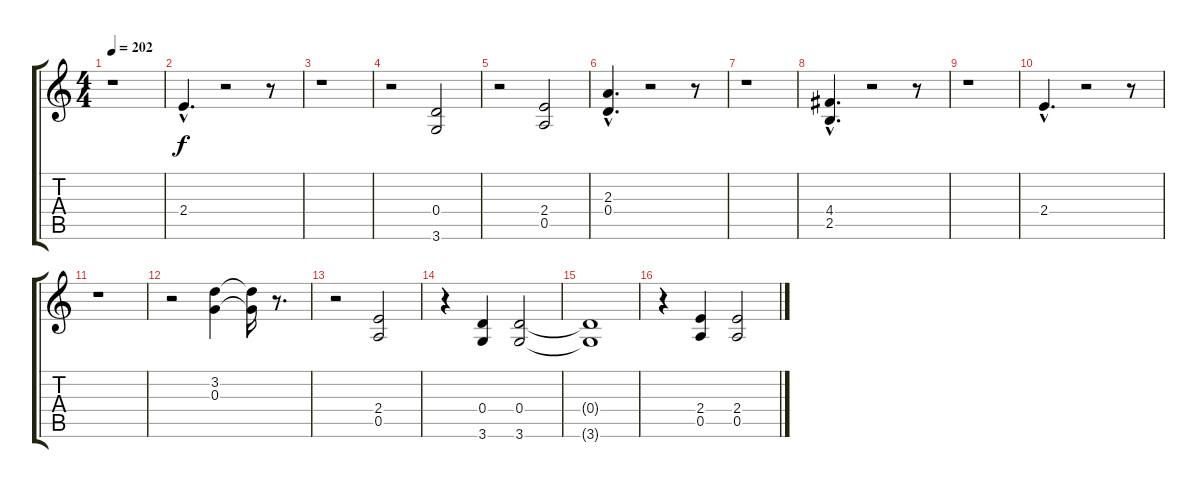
\track "" {instrument distortionguitar}
\staff {score tabs}
\tuning (E4 B3 G3 D3 A2 E2) {hide}
\ts (4 4)
\tempo 202
\clef g2
\ks c
r.1{dy f} |
2.4{hac}.4{d} r.2 r.8 |
r.1 |
r.2 (0.4 3.6).2 |
r.2 (2.4 0.5).2 |
(2.3{hac} 0.4{hac}).4{d} r.2 r.8 |
r.1 |
(4.4{hac} 2.5{hac}).4{d} r.2 r.8 |
r.1 |
2.4{hac}.4{d} r.2 r.8 |
r.1 |
r.2 (3.2 0.3).4 (3.2{t} 0.3{t}).16 r.8{d} |
r.2 (2.4 0.5).2 |
r.4 (0.4 3.6).4 (0.4 3.6).2 |
(0.4{t} 3.6{t}).1 |
r.4 (2.4 0.5).4 (2.4 0.5).2
